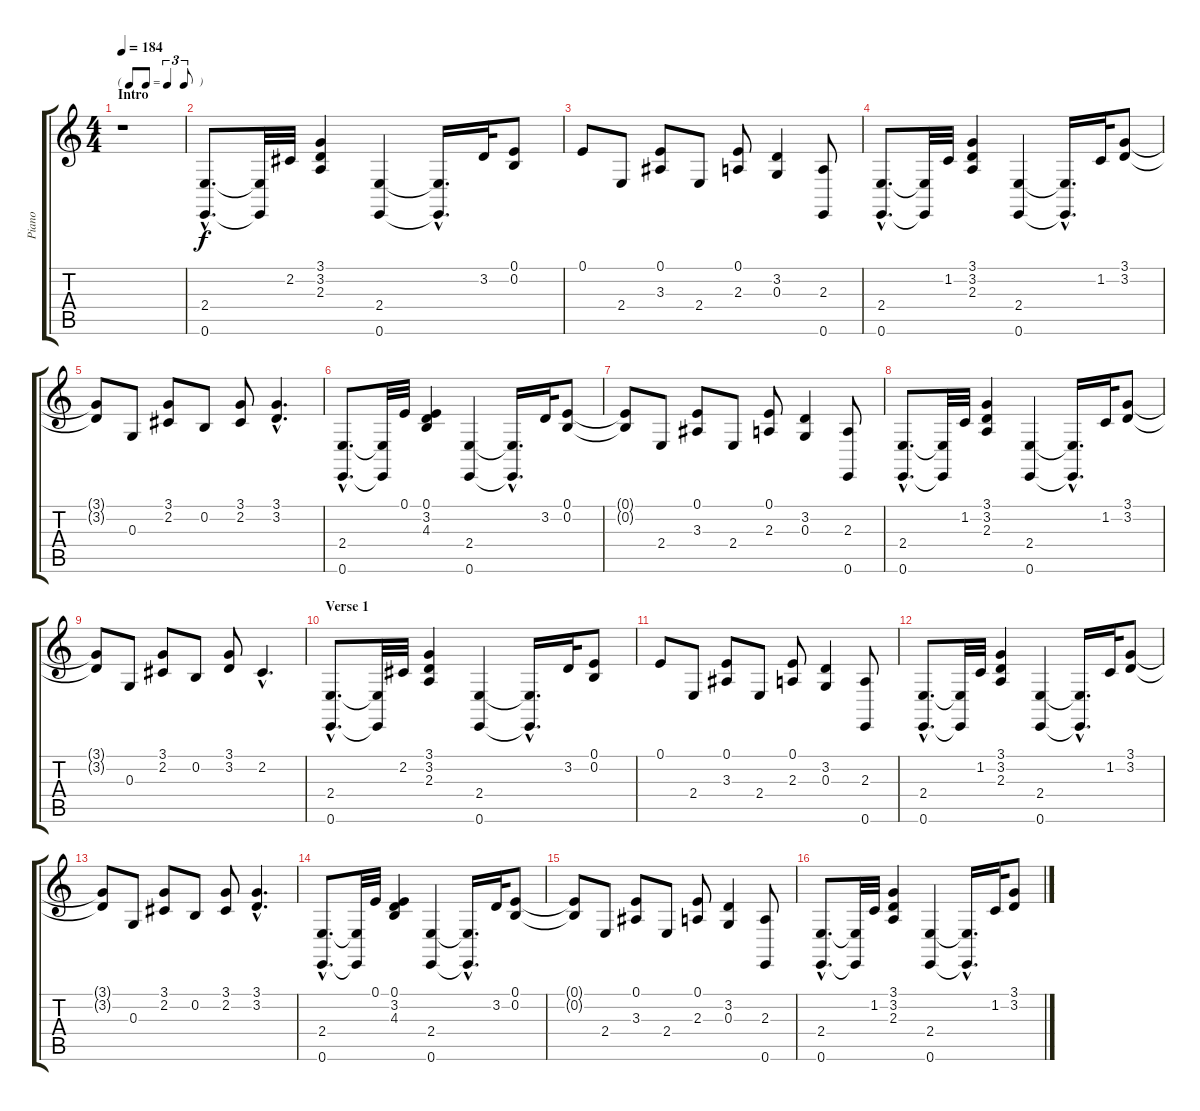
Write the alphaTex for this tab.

\track ("Piano" "Piano") {instrument electricgrandpiano}
\staff {score tabs}
\tuning (E4 B3 G3 D3 A2 E2) {hide}
\ts (4 4)
\tf triplet8th
\section ("" "Intro")
\tempo 184
\clef g2
\ks c
r.1{dy f instrument electricgrandpiano} |
(2.4{hac} 0.6{hac}).8{d} (2.4{t} 0.6{t}).32 2.2.32 (3.1 3.2 2.3).4 (2.4 0.6).4 (2.4{hac t} 0.6{t}).16{d} 3.2.32 (0.1 0.2).8 |
0.1.8 2.4.8 (0.1 3.3).8 2.4.8 (0.1 2.3).8 (3.2 0.3).4 (2.3 0.6).8 |
(2.4{hac} 0.6{hac}).8{d} (2.4{t} 0.6{t}).32 1.2.32 (3.1 3.2 2.3).4 (2.4 0.6).4 (2.4{hac t} 0.6{t}).16{d} 1.2.32 (3.1 3.2).8 |
(3.1{t} 3.2{t}).8 0.3.8 (3.1 2.2).8 0.2.8 (3.1 2.2).8 (3.1{hac} 3.2{hac}).4{d} |
(2.4{hac} 0.6{hac}).8{d} (2.4{t} 0.6{t}).32 0.1.32 (0.1 3.2 4.3).4 (2.4 0.6).4 (2.4{hac t} 0.6{t}).16{d} 3.2.32 (0.1 0.2).8 |
(0.1{t} 0.2{t}).8 2.4.8 (0.1 3.3).8 2.4.8 (0.1 2.3).8 (3.2 0.3).4 (2.3 0.6).8 |
(2.4{hac} 0.6{hac}).8{d} (2.4{t} 0.6{t}).32 1.2.32 (3.1 3.2 2.3).4 (2.4 0.6).4 (2.4{hac t} 0.6{hac t}).16{d} 1.2.32 (3.1 3.2).8 |
(3.1{t} 3.2{t}).8 0.3.8 (3.1 2.2).8 0.2.8 (3.1 3.2).8 2.2{hac}.4{d} |
\section ("" "Verse 1")
(2.4{hac} 0.6{hac}).8{d} (2.4{t} 0.6{t}).32 2.2.32 (3.1 3.2 2.3).4 (2.4 0.6).4 (2.4{hac t} 0.6{t}).16{d} 3.2.32 (0.1 0.2).8 |
0.1.8 2.4.8 (0.1 3.3).8 2.4.8 (0.1 2.3).8 (3.2 0.3).4 (2.3 0.6).8 |
(2.4{hac} 0.6{hac}).8{d} (2.4{t} 0.6{t}).32 1.2.32 (3.1 3.2 2.3).4 (2.4 0.6).4 (2.4{hac t} 0.6{t}).16{d} 1.2.32 (3.1 3.2).8 |
(3.1{t} 3.2{t}).8 0.3.8 (3.1 2.2).8 0.2.8 (3.1 2.2).8 (3.1{hac} 3.2{hac}).4{d} |
(2.4{hac} 0.6{hac}).8{d} (2.4{t} 0.6{t}).32 0.1.32 (0.1 3.2 4.3).4 (2.4 0.6).4 (2.4{hac t} 0.6{t}).16{d} 3.2.32 (0.1 0.2).8 |
(0.1{t} 0.2{t}).8 2.4.8 (0.1 3.3).8 2.4.8 (0.1 2.3).8 (3.2 0.3).4 (2.3 0.6).8 |
(2.4{hac} 0.6{hac}).8{d} (2.4{t} 0.6{t}).32 1.2.32 (3.1 3.2 2.3).4 (2.4 0.6).4 (2.4{hac t} 0.6{hac t}).16{d} 1.2.32 (3.1 3.2).8
